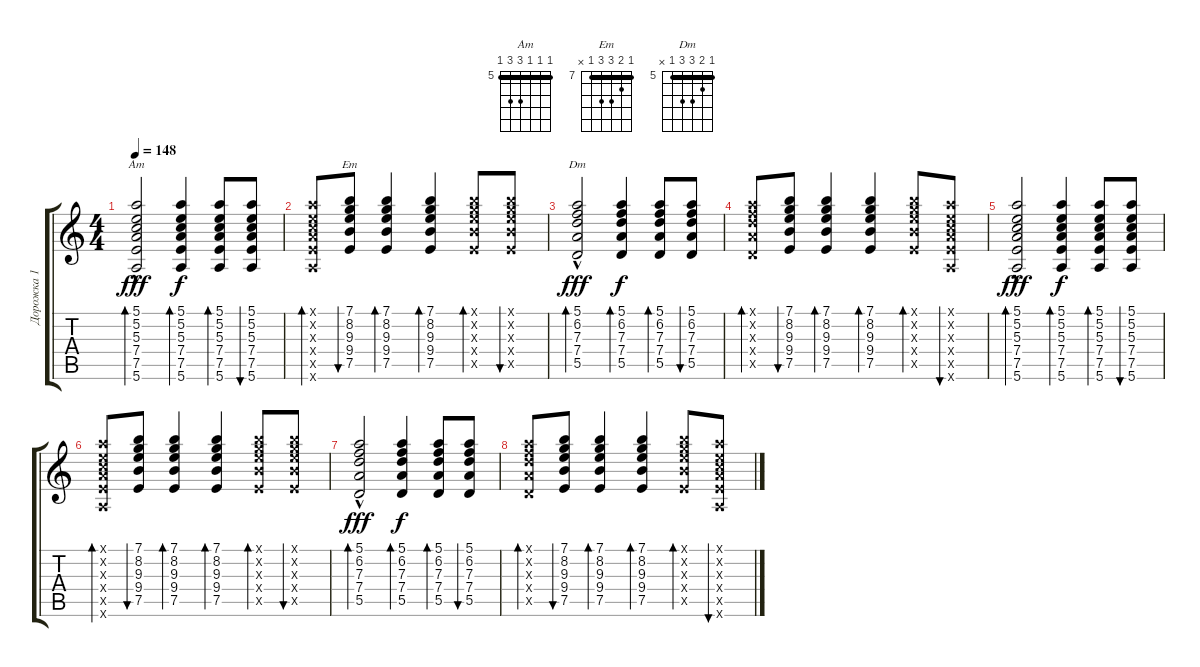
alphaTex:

\track ("Дорожка 1" "Дорожка 1") {instrument acousticguitarnylon}
\staff {score tabs}
\tuning (E4 B3 G3 D3 A2 E2) {hide}
\chord ("Am" 5 5 5 7 7 5) {firstfret 5 barre 5}
\chord ("Em" 7 8 9 9 7 x) {firstfret 7 barre 7}
\chord ("Dm" 5 6 7 7 5 x) {firstfret 5 barre 5}
\ts (4 4)
\tempo 148
\clef g2
\ks c
(5.1{hac} 5.2{hac} 5.3{hac} 7.4{hac} 7.5{hac} 5.6{hac}).2{bd 60 ch "Am" dy fff} (5.1 5.2 5.3 7.4 7.5 5.6).4{bd 60 dy f} (5.1 5.2 5.3 7.4 7.5 5.6).8{bd 60} (5.1 5.2 5.3 7.4 7.5 5.6).8{bu 60} |
(5.1{x} 5.2{x} 5.3{x} 7.4{x} 7.5{x} 5.6{x}).8{bd 60 beam Up} (7.1 8.2 9.3 9.4 7.5).8{bu 60 ch "Em" beam Up} (7.1 8.2 9.3 9.4 7.5).4{bd 60 beam Up} (7.1 8.2 9.3 9.4 7.5).4{bd 60 beam Up} (7.1{x} 8.2{x} 9.3{x} 9.4{x} 7.5{x}).8{bd 60 beam Up} (7.1{x} 8.2{x} 9.3{x} 9.4{x} 7.5{x}).8{bu 60 beam Up} |
(5.1{hac} 6.2{hac} 7.3{hac} 7.4{hac} 5.5{hac}).2{bd 60 ch "Dm" dy fff beam Up} (5.1 6.2 7.3 7.4 5.5).4{bd 60 dy f beam Up} (5.1 6.2 7.3 7.4 5.5).8{bd 60 beam Up} (5.1 6.2 7.3 7.4 5.5).8{bu 60 beam Up} |
(5.1{x} 6.2{x} 7.3{x} 7.4{x} 5.5{x}).8{bd 60 beam Up} (7.1 8.2 9.3 9.4 7.5).8{bu 60 beam Up} (7.1 8.2 9.3 9.4 7.5).4{bd 60 beam Up} (7.1 8.2 9.3 9.4 7.5).4{bd 60 beam Up} (7.1{x} 8.2{x} 9.3{x} 9.4{x} 7.5{x}).8{bd 60 beam Up} (5.1{x} 5.2{x} 5.3{x} 7.4{x} 7.5{x} 5.6{x}).8{bu 60 beam Up} |
(5.1{hac} 5.2{hac} 5.3{hac} 7.4{hac} 7.5{hac} 5.6{hac}).2{bd 60 dy fff} (5.1 5.2 5.3 7.4 7.5 5.6).4{bd 60 dy f} (5.1 5.2 5.3 7.4 7.5 5.6).8{bd 60} (5.1 5.2 5.3 7.4 7.5 5.6).8{bu 60} |
(5.1{x} 5.2{x} 5.3{x} 7.4{x} 7.5{x} 5.6{x}).8{bd 60 beam Up} (7.1 8.2 9.3 9.4 7.5).8{bu 60 beam Up} (7.1 8.2 9.3 9.4 7.5).4{bd 60 beam Up} (7.1 8.2 9.3 9.4 7.5).4{bd 60 beam Up} (7.1{x} 8.2{x} 9.3{x} 9.4{x} 7.5{x}).8{bd 60 beam Up} (7.1{x} 8.2{x} 9.3{x} 9.4{x} 7.5{x}).8{bu 60 beam Up} |
(5.1{hac} 6.2{hac} 7.3{hac} 7.4{hac} 5.5{hac}).2{bd 60 dy fff beam Up} (5.1 6.2 7.3 7.4 5.5).4{bd 60 dy f beam Up} (5.1 6.2 7.3 7.4 5.5).8{bd 60 beam Up} (5.1 6.2 7.3 7.4 5.5).8{bu 60 beam Up} |
(5.1{x} 6.2{x} 7.3{x} 7.4{x} 5.5{x}).8{bd 60 beam Up} (7.1 8.2 9.3 9.4 7.5).8{bu 60 beam Up} (7.1 8.2 9.3 9.4 7.5).4{bd 60 beam Up} (7.1 8.2 9.3 9.4 7.5).4{bd 60 beam Up} (7.1{x} 8.2{x} 9.3{x} 9.4{x} 7.5{x}).8{bd 60 beam Up} (5.1{x} 5.2{x} 5.3{x} 7.4{x} 7.5{x} 5.6{x}).8{bu 60 beam Up}
